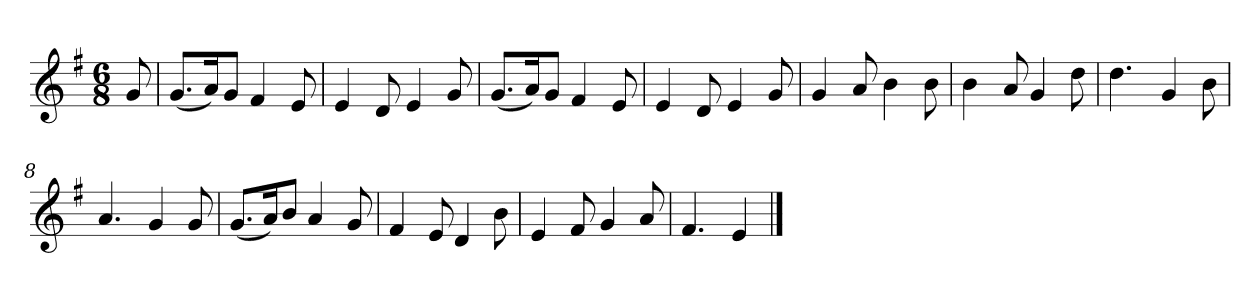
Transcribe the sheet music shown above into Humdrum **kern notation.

**kern
*part1
*staff1
*k[f#]
*M6/8
*MM120
=
8g
=1
(8.gL
16aK)
8gJ
4f#
8e
=2
4e
8d
4e
8g
=3
(8.gL
16aK)
8gJ
4f#
8e
=4
4e
8d
4e
8g
=5
4g
8a
4b
8b
=6
4b
8a
4g
8dd
=7
4.dd
4g
8b
=8
4.a
4g
8g
=9
(8.gL
16aK)
8bJ
4a
8g
=10
4f#
8e
4d
8b
=11
4e
8f#
4g
8a
=12
4.f#
4e
==
*-
